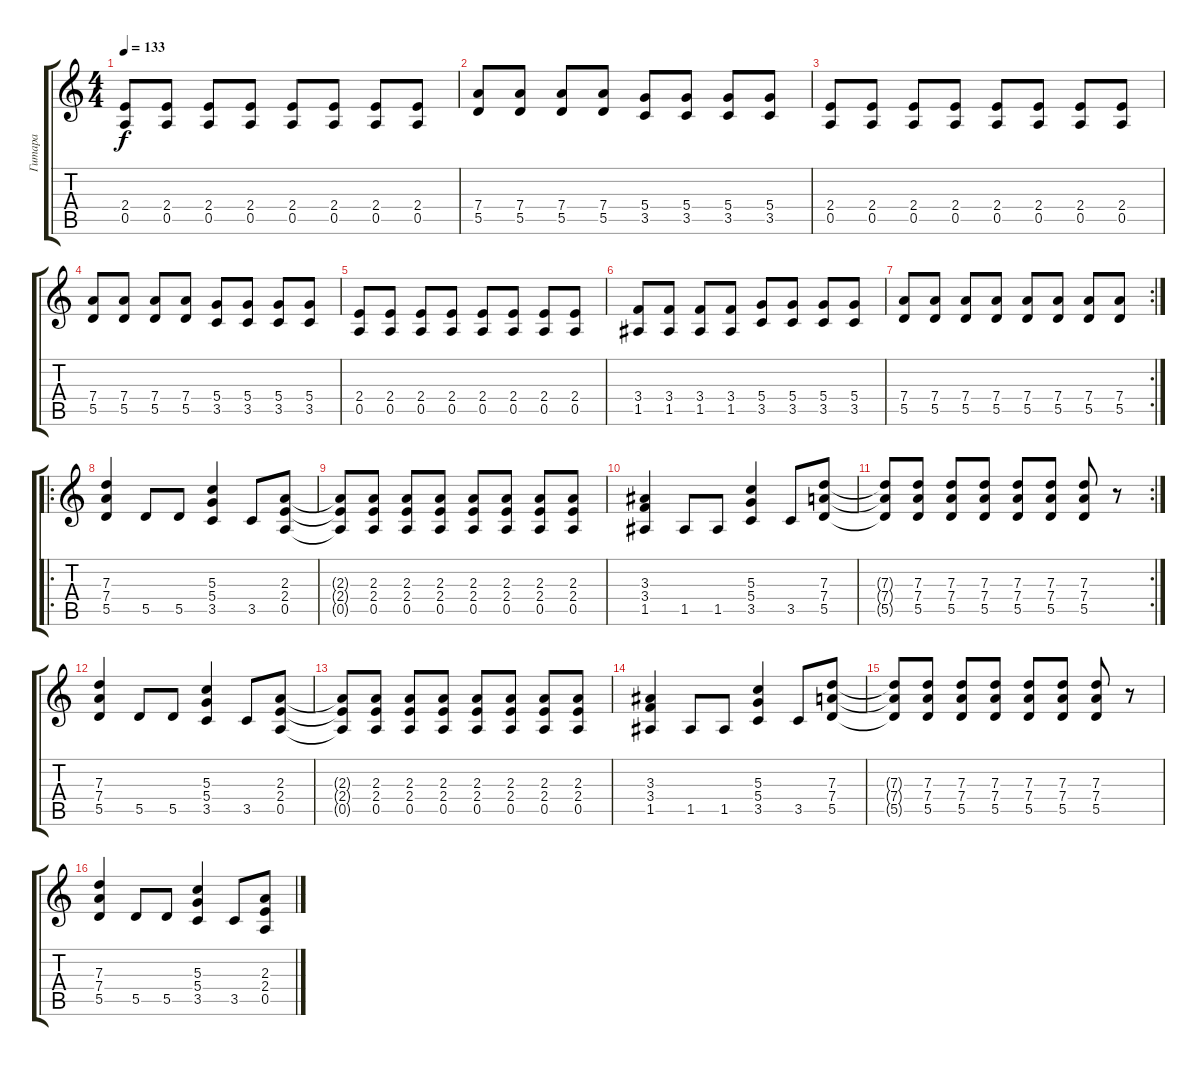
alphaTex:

\track ("Гитара" "Гитара") {instrument acousticguitarsteel}
\staff {score tabs}
\tuning (E4 B3 G3 D3 A2 E2) {hide}
\ts (4 4)
\tempo 133
\clef g2
\ks c
(2.4 0.5).8{dy f} (2.4 0.5).8 (2.4 0.5).8 (2.4 0.5).8 (2.4 0.5).8 (2.4 0.5).8 (2.4 0.5).8 (2.4 0.5).8 |
(7.4 5.5).8 (7.4 5.5).8 (7.4 5.5).8 (7.4 5.5).8 (5.4 3.5).8 (5.4 3.5).8 (5.4 3.5).8 (5.4 3.5).8 |
(2.4 0.5).8 (2.4 0.5).8 (2.4 0.5).8 (2.4 0.5).8 (2.4 0.5).8 (2.4 0.5).8 (2.4 0.5).8 (2.4 0.5).8 |
(7.4 5.5).8 (7.4 5.5).8 (7.4 5.5).8 (7.4 5.5).8 (5.4 3.5).8 (5.4 3.5).8 (5.4 3.5).8 (5.4 3.5).8 |
(2.4 0.5).8 (2.4 0.5).8 (2.4 0.5).8 (2.4 0.5).8 (2.4 0.5).8 (2.4 0.5).8 (2.4 0.5).8 (2.4 0.5).8 |
(3.4 1.5).8 (3.4 1.5).8 (3.4 1.5).8 (3.4 1.5).8 (5.4 3.5).8 (5.4 3.5).8 (5.4 3.5).8 (5.4 3.5).8 |
\rc 2
(7.4 5.5).8 (7.4 5.5).8 (7.4 5.5).8 (7.4 5.5).8 (7.4 5.5).8 (7.4 5.5).8 (7.4 5.5).8 (7.4 5.5).8 |
\ro
(7.3 7.4 5.5).4{instrument acousticguitarsteel} 5.5.8 5.5.8 (5.3 5.4 3.5).4 3.5.8 (2.3 2.4 0.5).8 |
(2.3{t} 2.4{t} 0.5{t}).8 (2.3 2.4 0.5).8 (2.3 2.4 0.5).8 (2.3 2.4 0.5).8 (2.3 2.4 0.5).8 (2.3 2.4 0.5).8 (2.3 2.4 0.5).8 (2.3 2.4 0.5).8 |
(3.3 3.4 1.5).4 1.5.8 1.5.8 (5.3 5.4 3.5).4 3.5.8 (7.3 7.4 5.5).8 |
\rc 2
(7.3{t} 7.4{t} 5.5{t}).8 (7.3 7.4 5.5).8 (7.3 7.4 5.5).8 (7.3 7.4 5.5).8 (7.3 7.4 5.5).8 (7.3 7.4 5.5).8 (7.3 7.4 5.5).8 r.8 |
(7.3 7.4 5.5).4 5.5.8 5.5.8 (5.3 5.4 3.5).4 3.5.8 (2.3 2.4 0.5).8 |
(2.3{t} 2.4{t} 0.5{t}).8 (2.3 2.4 0.5).8 (2.3 2.4 0.5).8 (2.3 2.4 0.5).8 (2.3 2.4 0.5).8 (2.3 2.4 0.5).8 (2.3 2.4 0.5).8 (2.3 2.4 0.5).8 |
(3.3 3.4 1.5).4 1.5.8 1.5.8 (5.3 5.4 3.5).4 3.5.8 (7.3 7.4 5.5).8 |
(7.3{t} 7.4{t} 5.5{t}).8 (7.3 7.4 5.5).8 (7.3 7.4 5.5).8 (7.3 7.4 5.5).8 (7.3 7.4 5.5).8 (7.3 7.4 5.5).8 (7.3 7.4 5.5).8 r.8 |
(7.3 7.4 5.5).4 5.5.8 5.5.8 (5.3 5.4 3.5).4 3.5.8 (2.3 2.4 0.5).8
